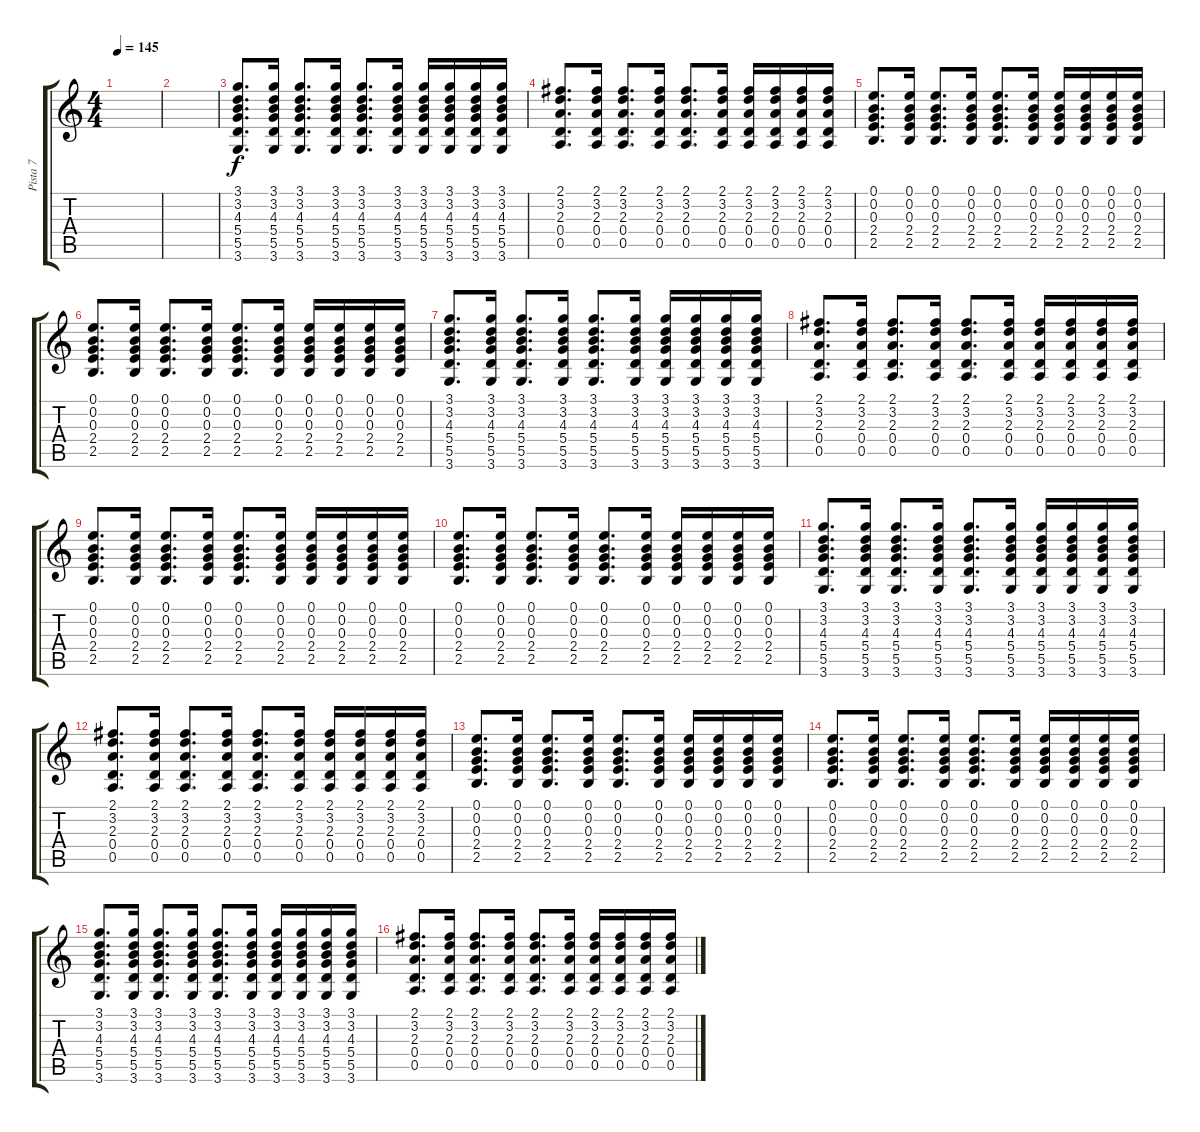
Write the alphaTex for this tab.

\track ("Pista 7" "Pista 7") {instrument acousticguitarsteel}
\staff {score tabs}
\tuning (E4 B3 G3 D3 A2 E2) {hide}
\ts (4 4)
\tempo 145
\clef g2
\ks c
|
|
(3.1 3.2 4.3 5.4 5.5 3.6).8{d} (3.1 3.2 4.3 5.4 5.5 3.6).16 (3.1 3.2 4.3 5.4 5.5 3.6).8{d} (3.1 3.2 4.3 5.4 5.5 3.6).16 (3.1 3.2 4.3 5.4 5.5 3.6).8{d} (3.1 3.2 4.3 5.4 5.5 3.6).16 (3.1 3.2 4.3 5.4 5.5 3.6).16 (3.1 3.2 4.3 5.4 5.5 3.6).16 (3.1 3.2 4.3 5.4 5.5 3.6).16 (3.1 3.2 4.3 5.4 5.5 3.6).16 |
(2.1 3.2 2.3 0.4 0.5).8{d} (2.1 3.2 2.3 0.4 0.5).16 (2.1 3.2 2.3 0.4 0.5).8{d} (2.1 3.2 2.3 0.4 0.5).16 (2.1 3.2 2.3 0.4 0.5).8{d} (2.1 3.2 2.3 0.4 0.5).16 (2.1 3.2 2.3 0.4 0.5).16 (2.1 3.2 2.3 0.4 0.5).16 (2.1 3.2 2.3 0.4 0.5).16 (2.1 3.2 2.3 0.4 0.5).16 |
(0.1 0.2 0.3 2.4 2.5).8{d} (0.1 0.2 0.3 2.4 2.5).16 (0.1 0.2 0.3 2.4 2.5).8{d} (0.1 0.2 0.3 2.4 2.5).16 (0.1 0.2 0.3 2.4 2.5).8{d} (0.1 0.2 0.3 2.4 2.5).16 (0.1 0.2 0.3 2.4 2.5).16 (0.1 0.2 0.3 2.4 2.5).16 (0.1 0.2 0.3 2.4 2.5).16 (0.1 0.2 0.3 2.4 2.5).16 |
(0.1 0.2 0.3 2.4 2.5).8{d} (0.1 0.2 0.3 2.4 2.5).16 (0.1 0.2 0.3 2.4 2.5).8{d} (0.1 0.2 0.3 2.4 2.5).16 (0.1 0.2 0.3 2.4 2.5).8{d} (0.1 0.2 0.3 2.4 2.5).16 (0.1 0.2 0.3 2.4 2.5).16 (0.1 0.2 0.3 2.4 2.5).16 (0.1 0.2 0.3 2.4 2.5).16 (0.1 0.2 0.3 2.4 2.5).16 |
(3.1 3.2 4.3 5.4 5.5 3.6).8{d} (3.1 3.2 4.3 5.4 5.5 3.6).16 (3.1 3.2 4.3 5.4 5.5 3.6).8{d} (3.1 3.2 4.3 5.4 5.5 3.6).16 (3.1 3.2 4.3 5.4 5.5 3.6).8{d} (3.1 3.2 4.3 5.4 5.5 3.6).16 (3.1 3.2 4.3 5.4 5.5 3.6).16 (3.1 3.2 4.3 5.4 5.5 3.6).16 (3.1 3.2 4.3 5.4 5.5 3.6).16 (3.1 3.2 4.3 5.4 5.5 3.6).16 |
(2.1 3.2 2.3 0.4 0.5).8{d} (2.1 3.2 2.3 0.4 0.5).16 (2.1 3.2 2.3 0.4 0.5).8{d} (2.1 3.2 2.3 0.4 0.5).16 (2.1 3.2 2.3 0.4 0.5).8{d} (2.1 3.2 2.3 0.4 0.5).16 (2.1 3.2 2.3 0.4 0.5).16 (2.1 3.2 2.3 0.4 0.5).16 (2.1 3.2 2.3 0.4 0.5).16 (2.1 3.2 2.3 0.4 0.5).16 |
(0.1 0.2 0.3 2.4 2.5).8{d} (0.1 0.2 0.3 2.4 2.5).16 (0.1 0.2 0.3 2.4 2.5).8{d} (0.1 0.2 0.3 2.4 2.5).16 (0.1 0.2 0.3 2.4 2.5).8{d} (0.1 0.2 0.3 2.4 2.5).16 (0.1 0.2 0.3 2.4 2.5).16 (0.1 0.2 0.3 2.4 2.5).16 (0.1 0.2 0.3 2.4 2.5).16 (0.1 0.2 0.3 2.4 2.5).16 |
(0.1 0.2 0.3 2.4 2.5).8{d} (0.1 0.2 0.3 2.4 2.5).16 (0.1 0.2 0.3 2.4 2.5).8{d} (0.1 0.2 0.3 2.4 2.5).16 (0.1 0.2 0.3 2.4 2.5).8{d} (0.1 0.2 0.3 2.4 2.5).16 (0.1 0.2 0.3 2.4 2.5).16 (0.1 0.2 0.3 2.4 2.5).16 (0.1 0.2 0.3 2.4 2.5).16 (0.1 0.2 0.3 2.4 2.5).16 |
(3.1 3.2 4.3 5.4 5.5 3.6).8{d} (3.1 3.2 4.3 5.4 5.5 3.6).16 (3.1 3.2 4.3 5.4 5.5 3.6).8{d} (3.1 3.2 4.3 5.4 5.5 3.6).16 (3.1 3.2 4.3 5.4 5.5 3.6).8{d} (3.1 3.2 4.3 5.4 5.5 3.6).16 (3.1 3.2 4.3 5.4 5.5 3.6).16 (3.1 3.2 4.3 5.4 5.5 3.6).16 (3.1 3.2 4.3 5.4 5.5 3.6).16 (3.1 3.2 4.3 5.4 5.5 3.6).16 |
(2.1 3.2 2.3 0.4 0.5).8{d} (2.1 3.2 2.3 0.4 0.5).16 (2.1 3.2 2.3 0.4 0.5).8{d} (2.1 3.2 2.3 0.4 0.5).16 (2.1 3.2 2.3 0.4 0.5).8{d} (2.1 3.2 2.3 0.4 0.5).16 (2.1 3.2 2.3 0.4 0.5).16 (2.1 3.2 2.3 0.4 0.5).16 (2.1 3.2 2.3 0.4 0.5).16 (2.1 3.2 2.3 0.4 0.5).16 |
(0.1 0.2 0.3 2.4 2.5).8{d} (0.1 0.2 0.3 2.4 2.5).16 (0.1 0.2 0.3 2.4 2.5).8{d} (0.1 0.2 0.3 2.4 2.5).16 (0.1 0.2 0.3 2.4 2.5).8{d} (0.1 0.2 0.3 2.4 2.5).16 (0.1 0.2 0.3 2.4 2.5).16 (0.1 0.2 0.3 2.4 2.5).16 (0.1 0.2 0.3 2.4 2.5).16 (0.1 0.2 0.3 2.4 2.5).16 |
(0.1 0.2 0.3 2.4 2.5).8{d} (0.1 0.2 0.3 2.4 2.5).16 (0.1 0.2 0.3 2.4 2.5).8{d} (0.1 0.2 0.3 2.4 2.5).16 (0.1 0.2 0.3 2.4 2.5).8{d} (0.1 0.2 0.3 2.4 2.5).16 (0.1 0.2 0.3 2.4 2.5).16 (0.1 0.2 0.3 2.4 2.5).16 (0.1 0.2 0.3 2.4 2.5).16 (0.1 0.2 0.3 2.4 2.5).16 |
(3.1 3.2 4.3 5.4 5.5 3.6).8{d} (3.1 3.2 4.3 5.4 5.5 3.6).16 (3.1 3.2 4.3 5.4 5.5 3.6).8{d} (3.1 3.2 4.3 5.4 5.5 3.6).16 (3.1 3.2 4.3 5.4 5.5 3.6).8{d} (3.1 3.2 4.3 5.4 5.5 3.6).16 (3.1 3.2 4.3 5.4 5.5 3.6).16 (3.1 3.2 4.3 5.4 5.5 3.6).16 (3.1 3.2 4.3 5.4 5.5 3.6).16 (3.1 3.2 4.3 5.4 5.5 3.6).16 |
(2.1 3.2 2.3 0.4 0.5).8{d} (2.1 3.2 2.3 0.4 0.5).16 (2.1 3.2 2.3 0.4 0.5).8{d} (2.1 3.2 2.3 0.4 0.5).16 (2.1 3.2 2.3 0.4 0.5).8{d} (2.1 3.2 2.3 0.4 0.5).16 (2.1 3.2 2.3 0.4 0.5).16 (2.1 3.2 2.3 0.4 0.5).16 (2.1 3.2 2.3 0.4 0.5).16 (2.1 3.2 2.3 0.4 0.5).16
